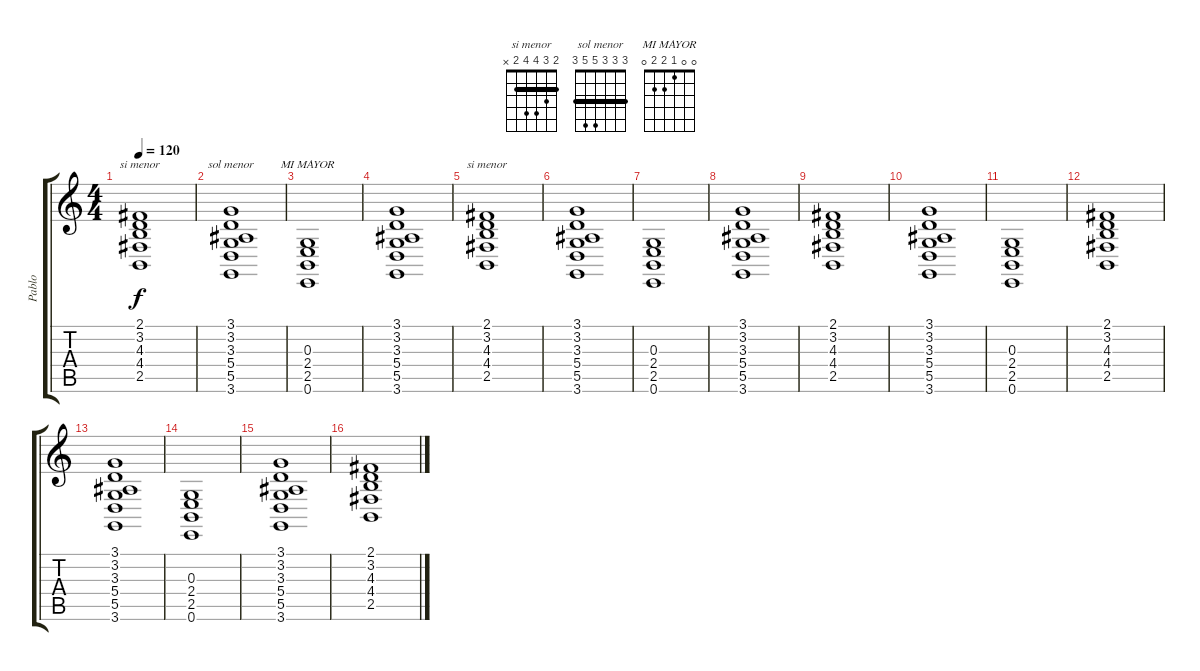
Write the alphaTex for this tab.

\track ("Pablo" "Pablo") {instrument churchorgan}
\staff {score tabs}
\tuning (E4 B3 G3 D3 A2 E2) {hide}
\chord ("si menor" 7 7 7 9 9 7) {firstfret 7 barre 7}
\chord ("sol menor" 3 3 3 5 5 3) {barre 3}
\chord ("MI MAYOR" 0 0 1 2 2 0)
\chord ("si menor" 2 3 4 4 2 x) {barre 2}
\ts (4 4)
\tempo 120
\clef g2
\ks c
(2.1 3.2 4.3 4.4 2.5).1{ch "si menor" dy f} |
(3.1 3.2 3.3 5.4 5.5 3.6).1{ch "sol menor"} |
(0.3 2.4 2.5 0.6).1{ch "MI MAYOR"} |
(3.1 3.2 3.3 5.4 5.5 3.6).1 |
(2.1 3.2 4.3 4.4 2.5).1{ch "si menor"} |
(3.1 3.2 3.3 5.4 5.5 3.6).1 |
(0.3 2.4 2.5 0.6).1 |
(3.1 3.2 3.3 5.4 5.5 3.6).1 |
(2.1 3.2 4.3 4.4 2.5).1 |
(3.1 3.2 3.3 5.4 5.5 3.6).1 |
(0.3 2.4 2.5 0.6).1 |
(2.1 3.2 4.3 4.4 2.5).1 |
(3.1 3.2 3.3 5.4 5.5 3.6).1 |
(0.3 2.4 2.5 0.6).1 |
(3.1 3.2 3.3 5.4 5.5 3.6).1 |
(2.1 3.2 4.3 4.4 2.5).1
